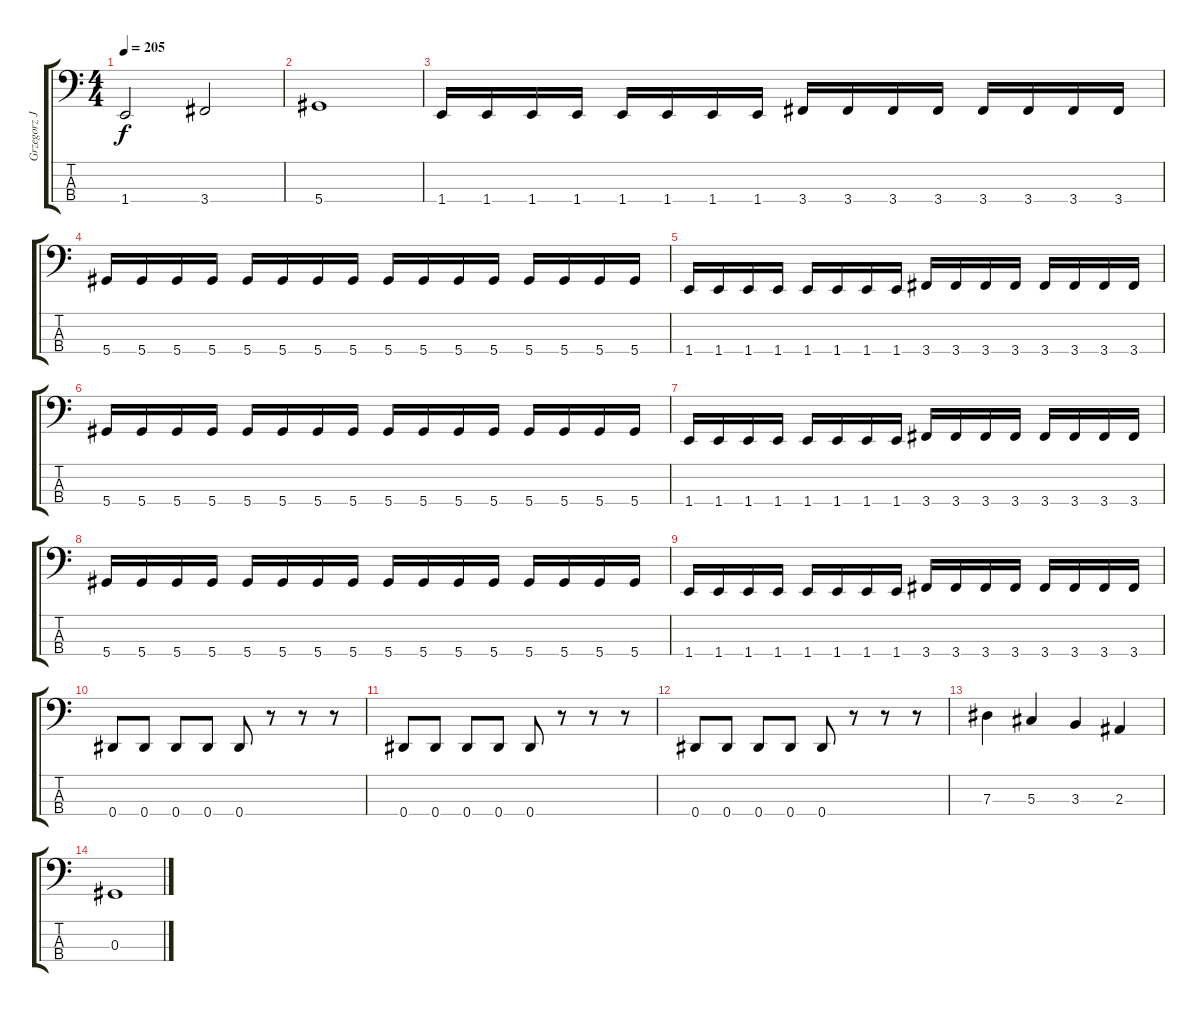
\track ("Grzegorz Jezierski" "Grzegorz J") {instrument electricbasspick}
\staff {score tabs}
\tuning (Gb2 Db2 Ab1 Eb1) {hide}
\ts (4 4)
\tempo 205
\clef f4
\ks c
1.4.2{dy f} 3.4.2 |
5.4.1 |
1.4.16 1.4.16 1.4.16 1.4.16 1.4.16 1.4.16 1.4.16 1.4.16 3.4.16 3.4.16 3.4.16 3.4.16 3.4.16 3.4.16 3.4.16 3.4.16 |
5.4.16 5.4.16 5.4.16 5.4.16 5.4.16 5.4.16 5.4.16 5.4.16 5.4.16 5.4.16 5.4.16 5.4.16 5.4.16 5.4.16 5.4.16 5.4.16 |
1.4.16 1.4.16 1.4.16 1.4.16 1.4.16 1.4.16 1.4.16 1.4.16 3.4.16 3.4.16 3.4.16 3.4.16 3.4.16 3.4.16 3.4.16 3.4.16 |
5.4.16 5.4.16 5.4.16 5.4.16 5.4.16 5.4.16 5.4.16 5.4.16 5.4.16 5.4.16 5.4.16 5.4.16 5.4.16 5.4.16 5.4.16 5.4.16 |
1.4.16 1.4.16 1.4.16 1.4.16 1.4.16 1.4.16 1.4.16 1.4.16 3.4.16 3.4.16 3.4.16 3.4.16 3.4.16 3.4.16 3.4.16 3.4.16 |
5.4.16 5.4.16 5.4.16 5.4.16 5.4.16 5.4.16 5.4.16 5.4.16 5.4.16 5.4.16 5.4.16 5.4.16 5.4.16 5.4.16 5.4.16 5.4.16 |
1.4.16 1.4.16 1.4.16 1.4.16 1.4.16 1.4.16 1.4.16 1.4.16 3.4.16 3.4.16 3.4.16 3.4.16 3.4.16 3.4.16 3.4.16 3.4.16 |
0.4.8 0.4.8 0.4.8 0.4.8 0.4.8 r.8 r.8 r.8 |
0.4.8 0.4.8 0.4.8 0.4.8 0.4.8 r.8 r.8 r.8 |
0.4.8 0.4.8 0.4.8 0.4.8 0.4.8 r.8 r.8 r.8 |
7.3.4 5.3.4 3.3.4 2.3.4 |
0.3.1
